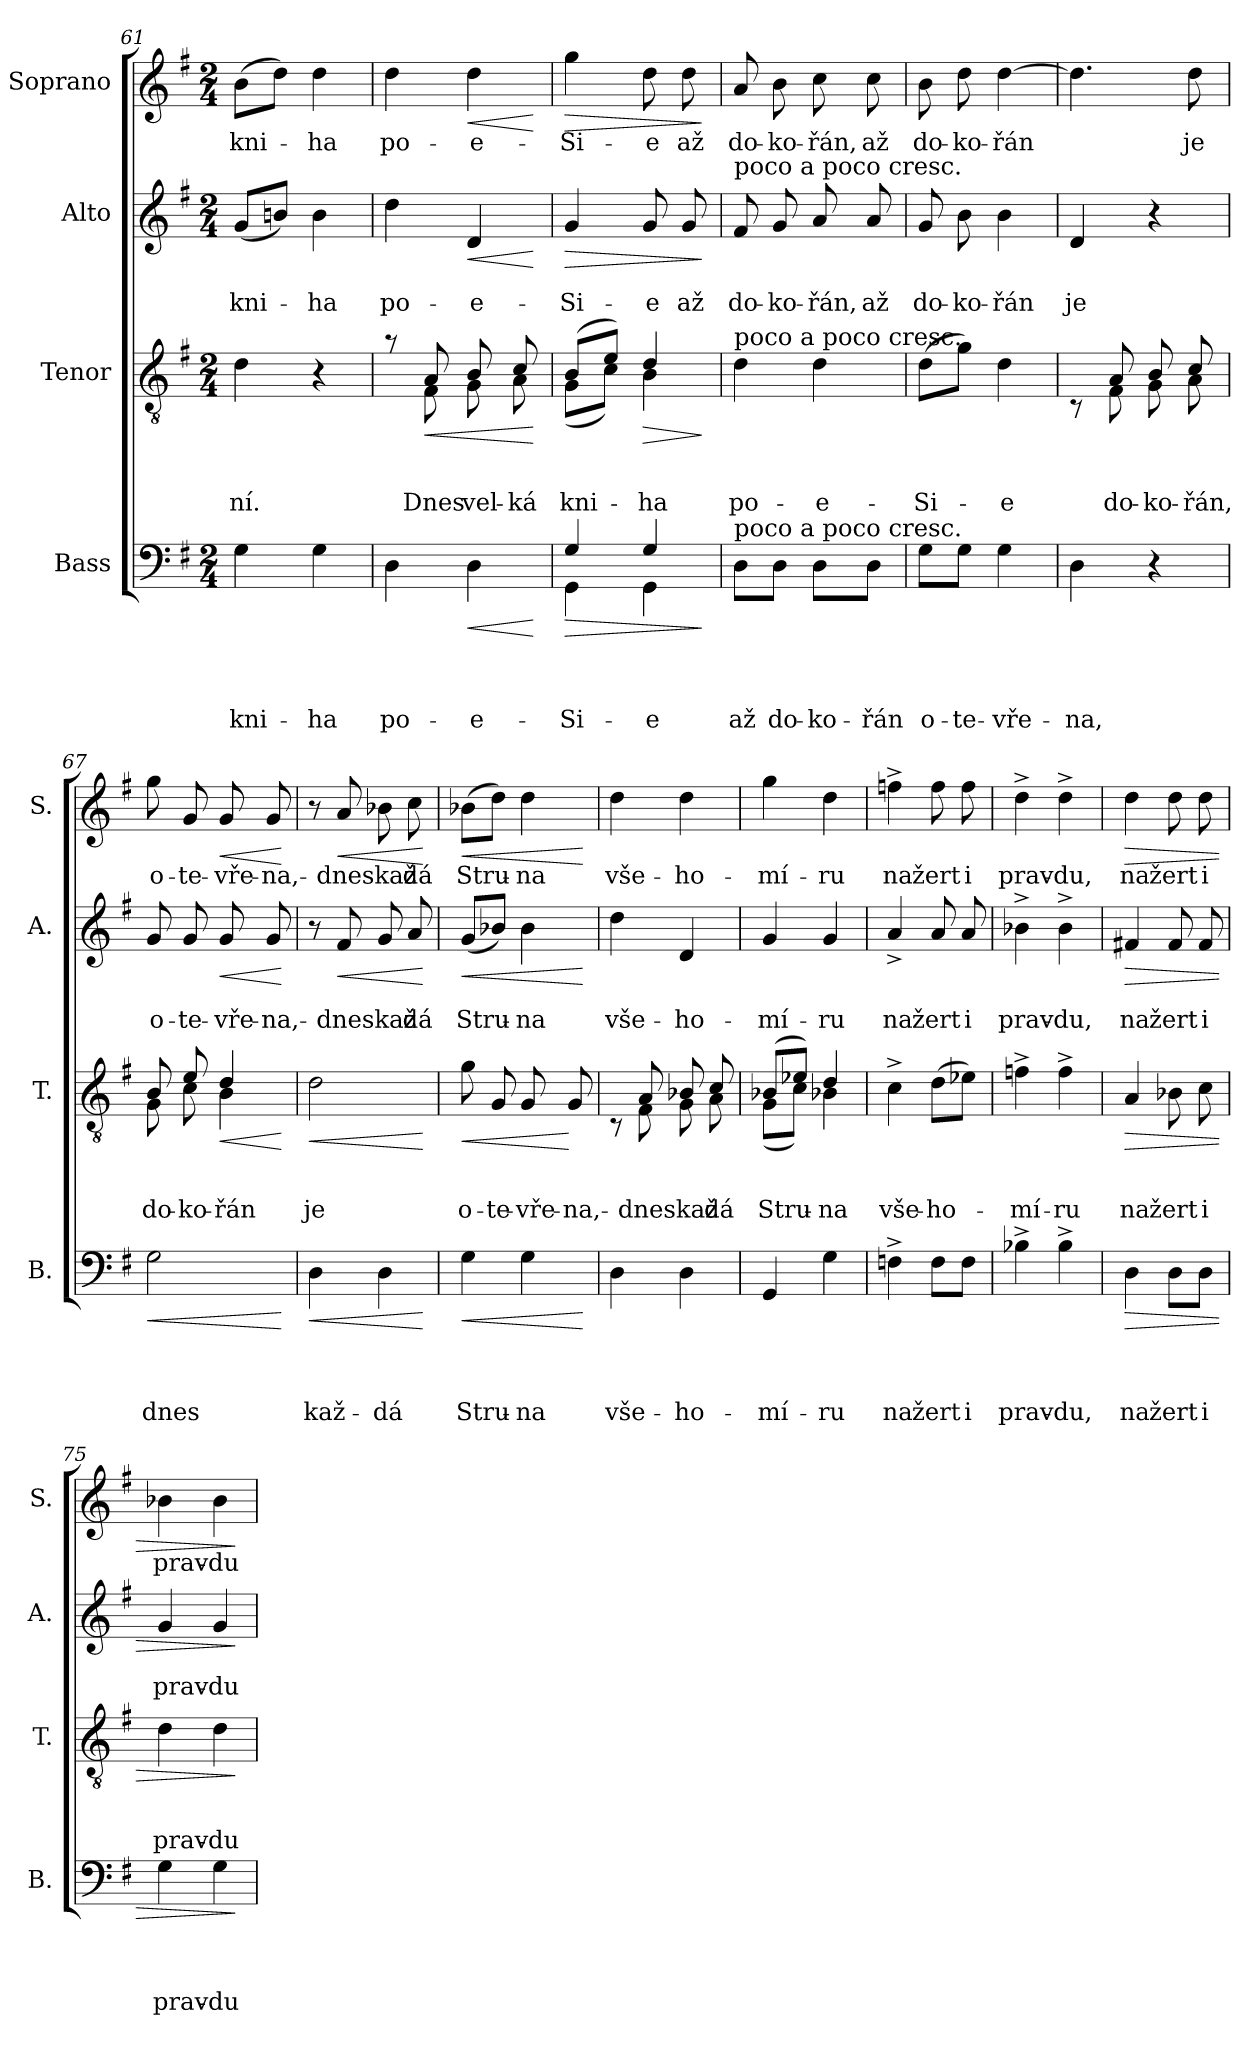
**kern	**text	**text	**text	**text	**dynam	**kern	**text	**text	**text	**dynam	**kern	**text	**text	**dynam	**kern	**text	**dynam
*part4	*part4	*part4	*part4	*part4	*part4	*part3	*part3	*part3	*part3	*part3	*part2	*part2	*part2	*part2	*part1	*part1	*part1
*staff4	*staff4	*staff4	*staff4	*staff4	*staff4	*staff3	*staff3	*staff3	*staff3	*staff3	*staff2	*staff2	*staff2	*staff2	*staff1	*staff1	*staff1
*I"Bass	*	*	*	*	*	*I"Tenor	*	*	*	*	*I"Alto	*	*	*	*I"Soprano	*	*
*I'B.	*	*	*	*	*	*I'T.	*	*	*	*	*I'A.	*	*	*	*I'S.	*	*
*clefF4	*	*	*	*	*	*clefGv2	*	*	*	*	*clefG2	*	*	*	*clefG2	*	*
*k[f#]	*	*	*	*	*	*k[f#]	*	*	*	*	*k[f#]	*	*	*	*k[f#]	*	*
*G:	*	*	*	*	*	*G:	*	*	*	*	*G:	*	*	*	*G:	*	*
*M2/4	*	*	*	*	*	*M2/4	*	*	*	*	*M2/4	*	*	*	*M2/4	*	*
=61	=61	=61	=61	=61	=61	=61	=61	=61	=61	=61	=61	=61	=61	=61	=61	=61	=61
!	!	!	!	!LO:LY:b	!	!	!	!	!LO:LY:b	!	!	!	!LO:LY:b	!	!	!LO:LY:b	!
4G\	.	.	.	kni-	.	4d\	.	.	-ní.	.	(<8g/L	.	kni-	.	(>8b\L	kni-	.
.	.	.	.	.	.	.	.	.	.	.	8bn/J)	.	.	.	8dd\J)	.	.
!	!	!	!	!LO:LY:b	!	!	!	!	!	!	!	!	!LO:LY:b	!	!	!LO:LY:b	!
4G\	.	.	.	-ha	.	4r	.	.	.	.	4b\	.	-ha	.	4dd\	-ha	.
!!LO:PB:g=z
=62	=62	=62	=62	=62	=62	=62	=62	=62	=62	=62	=62	=62	=62	=62	=62	=62	=62
!	!	!	!	!LO:LY:b	!	!	!	!	!	!	!	!	!LO:LY:b	!	!	!LO:LY:b	!
*	*	*	*	*	*	*^	*	*	*	*	*	*	*	*	*	*	*
4D\	.	.	.	po-	.	8ra	8ryy	.	.	.	.	4dd\	.	po-	.	4dd\	po-	.
!	!	!	!	!	!	!	!	!	!	!LO:LY:b	!LO:HP:b	!	!	!	!	!	!	!
.	.	.	.	.	.	8A/	8F#\	.	.	Dnes	<	.	.	.	.	.	.	.
!	!	!	!	!LO:LY:b	!LO:HP:b	!	!	!	!	!LO:LY:b	!	!	!	!LO:LY:b	!LO:HP:b	!	!LO:LY:b	!LO:HP:b
4D\	.	.	.	-e-	<	8B/	8G\	.	.	vel-	.	4d/	.	-e-	<	4dd\	-e-	<
!	!	!	!	!	!	!	!	!	!	!LO:LY:b	!	!	!	!	!	!	!	!
.	.	.	.	.	.	8c/	8A\	.	.	-ká	.	.	.	.	.	.	.	.
*	*	*	*	*	*	*v	*v	*	*	*	*	*	*	*	*	*	*	*
.	.	.	.	.	[	.	.	.	.	[	.	.	.	[	.	.	[
=63	=63	=63	=63	=63	=63	=63	=63	=63	=63	=63	=63	=63	=63	=63	=63	=63	=63
!	!	!	!	!LO:LY:b	!LO:HP:b	!	!	!	!LO:LY:b	!	!	!	!LO:LY:b	!LO:HP:b	!	!LO:LY:b	!LO:HP:b
*^	*	*	*	*	*	*^	*	*	*	*	*	*	*	*	*	*	*
4G/	4GG\	.	.	.	-Si-	>	(>8B/L	(<8G\L	.	.	kni-	.	4g/	.	-Si-	>	4gg\	-Si-	>
.	.	.	.	.	.	.	8e/J)	8c\J)	.	.	.	.	.	.	.	.	.	.	.
!	!	!	!	!	!LO:LY:b	!	!	!	!	!	!LO:LY:b	!LO:HP:b	!	!	!LO:LY:b	!	!	!LO:LY:b	!
4G/	4GG\	.	.	.	-e	.	4d/	4B\	.	.	-ha	>	8g/	.	-e	.	8dd\	-e	.
!	!	!	!	!	!	!	!	!	!	!	!	!	!	!	!LO:LY:b	!	!	!LO:LY:b	!
.	.	.	.	.	.	.	.	.	.	.	.	.	8g/	.	až	.	8dd\	až	.
*v	*v	*	*	*	*	*	*	*	*	*	*	*	*	*	*	*	*	*	*
*	*	*	*	*	*	*v	*v	*	*	*	*	*	*	*	*	*	*	*
.	.	.	.	.	]	.	.	.	.	]	.	.	.	]	.	.	]
=64	=64	=64	=64	=64	=64	=64	=64	=64	=64	=64	=64	=64	=64	=64	=64	=64	=64
!	!	!	!	!	!	!	!	!	!	!	!LO:TX:a:t=poco a poco cresc.	!	!	!	!	!	!
!	!	!	!	!	!	!LO:TX:a:t=poco a poco cresc.	!	!	!	!	!	!	!	!	!	!	!
!LO:TX:a:t=poco a poco cresc.	!	!	!	!	!	!	!	!	!	!	!	!	!	!	!	!	!
!	!	!	!	!LO:LY:b	!	!	!	!	!LO:LY:b	!	!	!	!LO:LY:b	!	!	!LO:LY:b	!
8D\L	.	.	.	až	.	4d\	.	.	po-	.	8f#/	.	do-	.	8a/	do-	.
!	!	!	!	!LO:LY:b	!	!	!	!	!	!	!	!	!LO:LY:b	!	!	!LO:LY:b	!
8D\J	.	.	.	do-	.	.	.	.	.	.	8g/	.	-ko-	.	8b\	-ko-	.
!	!	!	!	!LO:LY:b	!	!	!	!	!LO:LY:b	!	!	!	!LO:LY:b	!	!	!LO:LY:b	!
8D\L	.	.	.	-ko-	.	4d\	.	.	-e-	.	8a/	.	-řán,	.	8cc\	-řán,	.
!	!	!	!	!LO:LY:b	!	!	!	!	!	!	!	!	!LO:LY:b	!	!	!LO:LY:b	!
8D\J	.	.	.	-řán	.	.	.	.	.	.	8a/	.	až	.	8cc\	až	.
=65	=65	=65	=65	=65	=65	=65	=65	=65	=65	=65	=65	=65	=65	=65	=65	=65	=65
!	!	!	!	!LO:LY:b	!	!	!	!	!LO:LY:b	!	!	!	!LO:LY:b	!	!	!LO:LY:b	!
8G\L	.	.	.	o-	.	(>8d\L	.	.	-Si-	.	8g/	.	do-	.	8b\	do-	.
!	!	!	!	!LO:LY:b	!	!	!	!	!	!	!	!	!LO:LY:b	!	!	!LO:LY:b	!
8G\J	.	.	.	-te-	.	8g\J)	.	.	.	.	8b\	.	-ko-	.	8dd\	-ko-	.
!	!	!	!	!LO:LY:b	!	!	!	!	!LO:LY:b	!	!	!	!LO:LY:b	!	!	!LO:LY:b	!
4G\	.	.	.	-vře-	.	4d\	.	.	-e	.	4b\	.	-řán	.	[>4dd\	-řán	.
=66	=66	=66	=66	=66	=66	=66	=66	=66	=66	=66	=66	=66	=66	=66	=66	=66	=66
!	!	!	!	!LO:LY:b	!	!	!	!	!	!	!	!	!LO:LY:b	!	!	!	!
*	*	*	*	*	*	*^	*	*	*	*	*	*	*	*	*	*	*
4D\	.	.	.	-na,	.	8ryy	8rC	.	.	.	.	4d/	.	je	.	4.dd\]	.	.
!	!	!	!	!	!	!	!	!	!	!LO:LY:b	!	!	!	!	!	!	!	!
.	.	.	.	.	.	8F#\	8A/	.	.	do-	.	.	.	.	.	.	.	.
!	!	!	!	!	!	!	!	!	!	!LO:LY:b	!	!	!	!	!	!	!	!
4r	.	.	.	.	.	8G\	8B/	.	.	-ko-	.	4r	.	.	.	.	.	.
!	!	!	!	!	!	!	!	!	!	!LO:LY:b	!	!	!	!	!	!	!LO:LY:b	!
.	.	.	.	.	.	8A\	8c/	.	.	-řán,	.	.	.	.	.	8dd\	je	.
!!LO:LB:g=z
=67	=67	=67	=67	=67	=67	=67	=67	=67	=67	=67	=67	=67	=67	=67	=67	=67	=67	=67
!	!	!	!	!LO:LY:b	!LO:HP:b	!	!	!	!	!LO:LY:b	!	!	!	!LO:LY:b	!	!	!LO:LY:b	!
2G\	.	.	.	dnes	<	8B/	8G\	.	.	do-	.	8g/	.	o-	.	8gg\	o-	.
!	!	!	!	!	!	!	!	!	!	!LO:LY:b	!	!	!	!LO:LY:b	!	!	!LO:LY:b	!
.	.	.	.	.	.	8e/	8c\	.	.	-ko-	.	8g/	.	-te-	.	8g/	-te-	.
!	!	!	!	!	!	!	!	!	!	!LO:LY:b	!LO:HP:b	!	!	!LO:LY:b	!LO:HP:b	!	!LO:LY:b	!LO:HP:b
.	.	.	.	.	.	4d/	4B\	.	.	-řán	<	8g/	.	-vře-	<	8g/	-vře-	<
!	!	!	!	!	!	!	!	!	!	!	!	!	!	!LO:LY:b	!	!	!LO:LY:b	!
.	.	.	.	.	.	.	.	.	.	.	.	8g/	.	-na,-	.	8g/	-na,-	.
*	*	*	*	*	*	*v	*v	*	*	*	*	*	*	*	*	*	*	*
.	.	.	.	.	[	.	.	.	.	[	.	.	.	[	.	.	[
=68	=68	=68	=68	=68	=68	=68	=68	=68	=68	=68	=68	=68	=68	=68	=68	=68	=68
!	!	!	!	!LO:LY:b	!LO:HP:b	!	!	!	!LO:LY:b	!LO:HP:b	!	!	!	!	!	!	!
4D\	.	.	.	kaž-	<	2d\	.	.	je	<	8r	.	.	.	8r	.	.
!	!	!	!	!	!	!	!	!	!	!	!	!	!LO:LY:b	!LO:HP:b	!	!LO:LY:b	!LO:HP:b
.	.	.	.	.	.	.	.	.	.	.	8f#/	.	-dneskaž	<	8a/	-dneskaž	<
!	!	!	!	!LO:LY:b	!	!	!	!	!	!	!	!	!	!	!	!	!
4D\	.	.	.	-dá	.	.	.	.	.	.	8g/	.	.	.	8b-X\	.	.
!	!	!	!	!	!	!	!	!	!	!	!	!	!LO:LY:b	!	!	!LO:LY:b	!
.	.	.	.	.	.	.	.	.	.	.	8a/	.	dá	.	8cc\	dá	.
.	.	.	.	.	[	.	.	.	.	[	.	.	.	[	.	.	[
=69	=69	=69	=69	=69	=69	=69	=69	=69	=69	=69	=69	=69	=69	=69	=69	=69	=69
!	!	!	!	!LO:LY:b	!LO:HP:b	!	!	!	!LO:LY:b	!LO:HP:b	!	!	!LO:LY:b	!LO:HP:b	!	!LO:LY:b	!LO:HP:b
4G\	.	.	.	Stru-	<	8g\	.	.	o-	<	(<8g/L	.	Stru-	<	(>8b-X\L	Stru-	<
!	!	!	!	!	!	!	!	!	!LO:LY:b	!	!	!	!	!	!	!	!
.	.	.	.	.	.	8G/	.	.	-te-	.	8b-X/J)	.	.	.	8dd\J)	.	.
!	!	!	!	!LO:LY:b	!	!	!	!	!LO:LY:b	!	!	!	!LO:LY:b	!	!	!LO:LY:b	!
4G\	.	.	.	-na	.	8G/	.	.	-vře-	.	4b-\	.	-na	.	4dd\	-na	.
!	!	!	!	!	!	!	!	!	!LO:LY:b	!	!	!	!	!	!	!	!
.	.	.	.	.	.	8G/	.	.	-na,-	[	.	.	.	.	.	.	.
.	.	.	.	.	[	.	.	.	.	.	.	.	.	[	.	.	[
=70	=70	=70	=70	=70	=70	=70	=70	=70	=70	=70	=70	=70	=70	=70	=70	=70	=70
!	!	!	!	!LO:LY:b	!	!	!	!	!	!	!	!	!LO:LY:b	!	!	!LO:LY:b	!
*	*	*	*	*	*	*^	*	*	*	*	*	*	*	*	*	*	*
4D\	.	.	.	vše-	.	8ryy	8rC	.	.	.	.	4dd\	.	vše-	.	4dd\	vše-	.
!	!	!	!	!	!	!	!	!	!	!LO:LY:b	!	!	!	!	!	!	!	!
.	.	.	.	.	.	8F#\	8A/	.	.	-dneskaž	.	.	.	.	.	.	.	.
!	!	!	!	!LO:LY:b	!	!	!	!	!	!	!	!	!	!LO:LY:b	!	!	!LO:LY:b	!
4D\	.	.	.	-ho-	.	8G\	8B-X/	.	.	.	.	4d/	.	-ho-	.	4dd\	-ho-	.
!	!	!	!	!	!	!	!	!	!	!LO:LY:b	!	!	!	!	!	!	!	!
.	.	.	.	.	.	8A\	8c/	.	.	dá	.	.	.	.	.	.	.	.
=71	=71	=71	=71	=71	=71	=71	=71	=71	=71	=71	=71	=71	=71	=71	=71	=71	=71	=71
!	!	!	!	!LO:LY:b	!	!	!	!	!	!LO:LY:b	!	!	!	!LO:LY:b	!	!	!LO:LY:b	!
4GG/	.	.	.	-mí-	.	(>8B-X/L	(<8G\L	.	.	Stru-	.	4g/	.	-mí-	.	4gg\	-mí-	.
.	.	.	.	.	.	8e-X/J)	8c\J)	.	.	.	.	.	.	.	.	.	.	.
!	!	!	!	!LO:LY:b	!	!	!	!	!	!LO:LY:b	!	!	!	!LO:LY:b	!	!	!LO:LY:b	!
4G\	.	.	.	-ru	.	4d/	4B-X\	.	.	-na	.	4g/	.	-ru	.	4dd\	-ru	.
=72	=72	=72	=72	=72	=72	=72	=72	=72	=72	=72	=72	=72	=72	=72	=72	=72	=72	=72
!	!	!	!	!LO:LY:b	!	!	!	!	!	!LO:LY:b	!	!	!	!LO:LY:b	!	!	!LO:LY:b	!
*	*	*	*	*	*	*v	*v	*	*	*	*	*	*	*	*	*	*	*
4Fn^>\	.	.	.	na	.	4c^>\	.	.	vše-	.	4a^</	.	na	.	4ffn^>\	na	.
!	!	!	!	!LO:LY:b	!	!	!	!	!LO:LY:b	!	!	!	!LO:LY:b	!	!	!LO:LY:b	!
8F\L	.	.	.	žert	.	(>8d\L	.	.	-ho-	.	8a/	.	žert	.	8ff\	žert	.
!	!	!	!	!LO:LY:b	!	!	!	!	!	!	!	!	!LO:LY:b	!	!	!LO:LY:b	!
8F\J	.	.	.	i	.	8e-X\J)	.	.	.	.	8a/	.	i	.	8ff\	i	.
!!LO:PB:g=z
=73	=73	=73	=73	=73	=73	=73	=73	=73	=73	=73	=73	=73	=73	=73	=73	=73	=73
!	!	!	!	!LO:LY:b	!	!	!	!	!LO:LY:b	!	!	!	!LO:LY:b	!	!	!LO:LY:b	!
4B-X^>\	.	.	.	prav-	.	4fn^>\	.	.	-mí-	.	4b-X^>\	.	prav-	.	4dd^>\	prav-	.
!	!	!	!	!LO:LY:b	!	!	!	!	!LO:LY:b	!	!	!	!LO:LY:b	!	!	!LO:LY:b	!
4B-^>\	.	.	.	-du,	.	4f^>\	.	.	-ru	.	4b-^>\	.	-du,	.	4dd^>\	-du,	.
=74	=74	=74	=74	=74	=74	=74	=74	=74	=74	=74	=74	=74	=74	=74	=74	=74	=74
!	!	!	!	!LO:LY:b	!LO:HP:b	!	!	!	!LO:LY:b	!LO:HP:b	!	!	!LO:LY:b	!LO:HP:b	!	!LO:LY:b	!LO:HP:b
4D\	.	.	.	na	>	4A/	.	.	na	>	4f#X/	.	na	>	4dd\	na	>
!	!	!	!	!LO:LY:b	!	!	!	!	!LO:LY:b	!	!	!	!LO:LY:b	!	!	!LO:LY:b	!
8D\L	.	.	.	žert	.	8B-X\	.	.	žert	.	8f#/	.	žert	.	8dd\	žert	.
!	!	!	!	!LO:LY:b	!	!	!	!	!LO:LY:b	!	!	!	!LO:LY:b	!	!	!LO:LY:b	!
8D\J	.	.	.	i	.	8c\	.	.	i	.	8f#/	.	i	.	8dd\	i	.
=75	=75	=75	=75	=75	=75	=75	=75	=75	=75	=75	=75	=75	=75	=75	=75	=75	=75
!	!	!	!	!LO:LY:b	!	!	!	!	!LO:LY:b	!	!	!	!LO:LY:b	!	!	!LO:LY:b	!
4G\	.	.	.	prav-	.	4d\	.	.	prav-	.	4g/	.	prav-	.	4b-X\	prav-	.
!	!	!	!	!LO:LY:b	!	!	!	!	!LO:LY:b	!	!	!	!LO:LY:b	!	!	!LO:LY:b	!
4G\	.	.	.	-du	.	4d\	.	.	-du	.	4g/	.	-du	.	4b-\	-du	.
.	.	.	.	.	]	.	.	.	.	]	.	.	.	]	.	.	]
=	=	=	=	=	=	=	=	=	=	=	=	=	=	=	=	=	=
*-	*-	*-	*-	*-	*-	*-	*-	*-	*-	*-	*-	*-	*-	*-	*-	*-	*-
